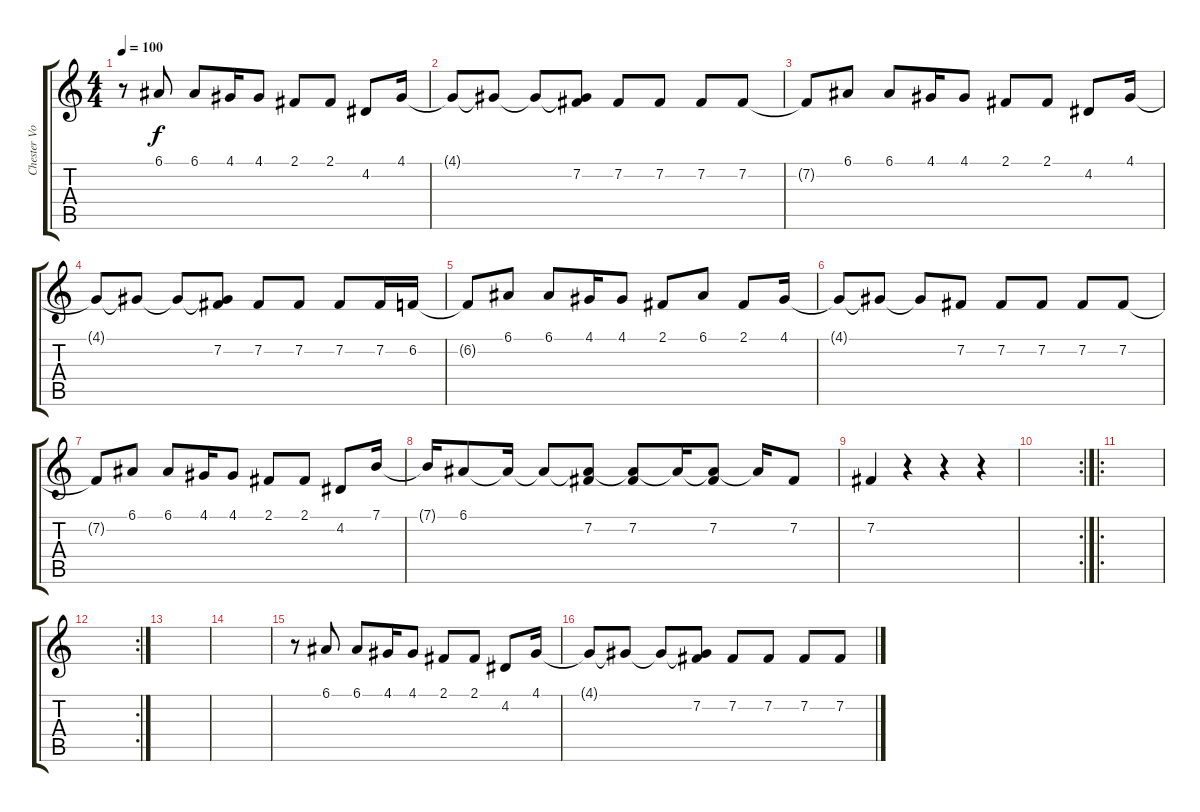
\track ("Chester Vocals" "Chester Vo") {instrument harmonica}
\staff {score tabs}
\tuning (E4 B3 G3 D3 A2 E2) {hide}
\ts (4 4)
\tempo 100
\clef g2
\ks c
r.8{dy f} 6.1.8 6.1.8 4.1.16 4.1.8 2.1.8 2.1.8 4.2.8 4.1.16 |
4.1{t}.8 4.1{t}.8 4.1{t}.8 (4.1{t} 7.2).8 7.2.8 7.2.8 7.2.8 7.2.8 |
7.2{t}.8 6.1.8 6.1.8 4.1.16 4.1.8 2.1.8 2.1.8 4.2.8 4.1.16 |
4.1{t}.8 4.1{t}.8 4.1{t}.8 (4.1{t} 7.2).8 7.2.8 7.2.8 7.2.8 7.2.16 6.2.16 |
6.2{t}.8 6.1.8 6.1.8 4.1.16 4.1.8 2.1.8 6.1.8 2.1.8 4.1.16 |
4.1{t}.8 4.1{t}.8 4.1{t}.8 7.2.8 7.2.8 7.2.8 7.2.8 7.2.8 |
7.2{t}.8 6.1.8 6.1.8 4.1.16 4.1.8 2.1.8 2.1.8 4.2.8 7.1.16 |
7.1{t}.16 6.1.8 6.1{t}.16 6.1{t}.8 (6.1{t} 7.2).8 (6.1{t} 7.2).8 6.1{t}.16 (6.1{t} 7.2).8 6.1{t}.16 7.2.8 |
7.2.4 r.4 r.4 r.4 |
\rc 2
|
\ro
|
\rc 2
|
|
|
r.8 6.1.8 6.1.8 4.1.16 4.1.8 2.1.8 2.1.8 4.2.8 4.1.16 |
4.1{t}.8 4.1{t}.8 4.1{t}.8 (4.1{t} 7.2).8 7.2.8 7.2.8 7.2.8 7.2.8
